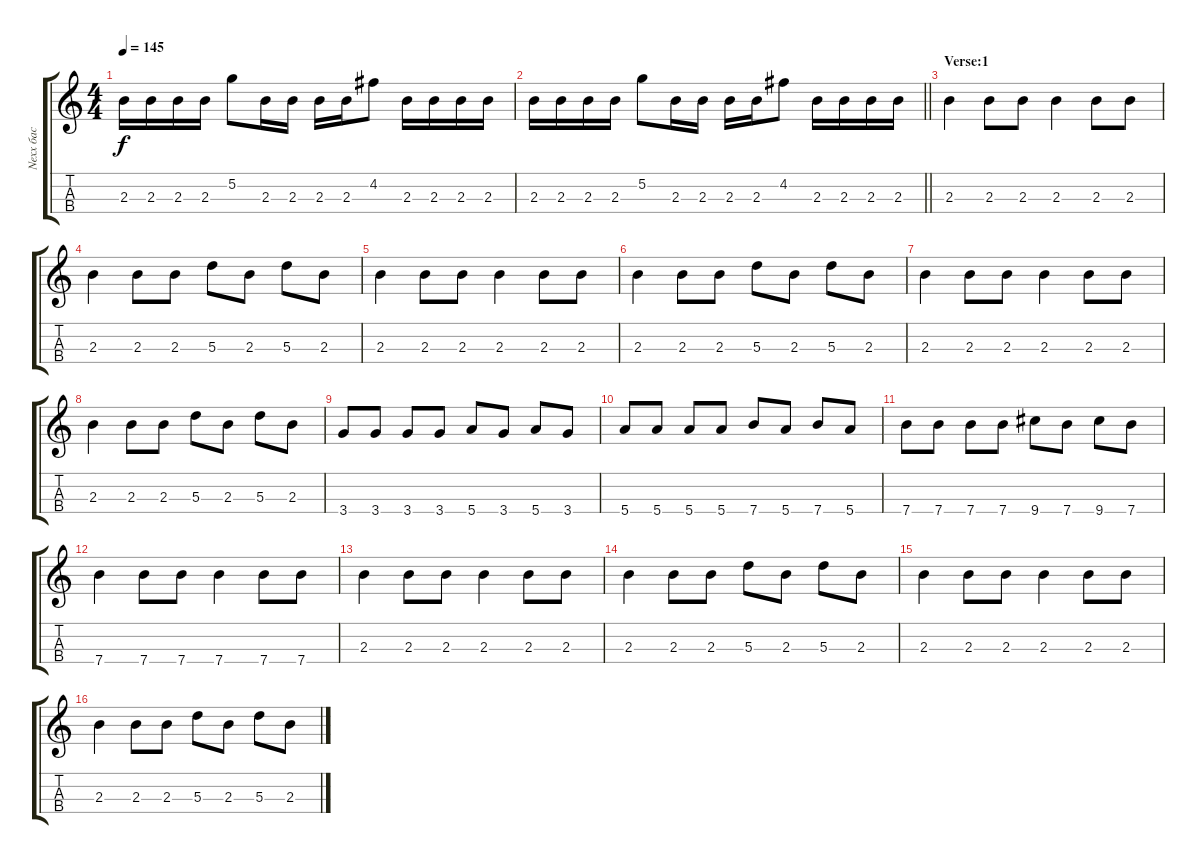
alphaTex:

\track ("Nexx бас" "Nexx бас") {instrument electricbassfinger}
\staff {score tabs}
\tuning (G4 D4 A3 E3) {hide}
\ts (4 4)
\tempo 145
\clef g2
\ks c
2.3.16{dy f} 2.3.16 2.3.16 2.3.16 5.2.8 2.3.16 2.3.16 2.3.16 2.3.16 4.2.8 2.3.16 2.3.16 2.3.16 2.3.16 |
\barLineRight lightlight
2.3.16 2.3.16 2.3.16 2.3.16 5.2.8 2.3.16 2.3.16 2.3.16 2.3.16 4.2.8 2.3.16 2.3.16 2.3.16 2.3.16 |
\section ("" "Verse:1")
2.3.4 2.3.8 2.3.8 2.3.4 2.3.8 2.3.8 |
2.3.4 2.3.8 2.3.8 5.3.8 2.3.8 5.3.8 2.3.8 |
2.3.4 2.3.8 2.3.8 2.3.4 2.3.8 2.3.8 |
2.3.4 2.3.8 2.3.8 5.3.8 2.3.8 5.3.8 2.3.8 |
2.3.4 2.3.8 2.3.8 2.3.4 2.3.8 2.3.8 |
2.3.4 2.3.8 2.3.8 5.3.8 2.3.8 5.3.8 2.3.8 |
3.4.8 3.4.8 3.4.8 3.4.8 5.4.8 3.4.8 5.4.8 3.4.8 |
5.4.8 5.4.8 5.4.8 5.4.8 7.4.8 5.4.8 7.4.8 5.4.8 |
7.4.8 7.4.8 7.4.8 7.4.8 9.4.8 7.4.8 9.4.8 7.4.8 |
7.4.4 7.4.8 7.4.8 7.4.4 7.4.8 7.4.8 |
2.3.4 2.3.8 2.3.8 2.3.4 2.3.8 2.3.8 |
2.3.4 2.3.8 2.3.8 5.3.8 2.3.8 5.3.8 2.3.8 |
2.3.4 2.3.8 2.3.8 2.3.4 2.3.8 2.3.8 |
2.3.4 2.3.8 2.3.8 5.3.8 2.3.8 5.3.8 2.3.8
